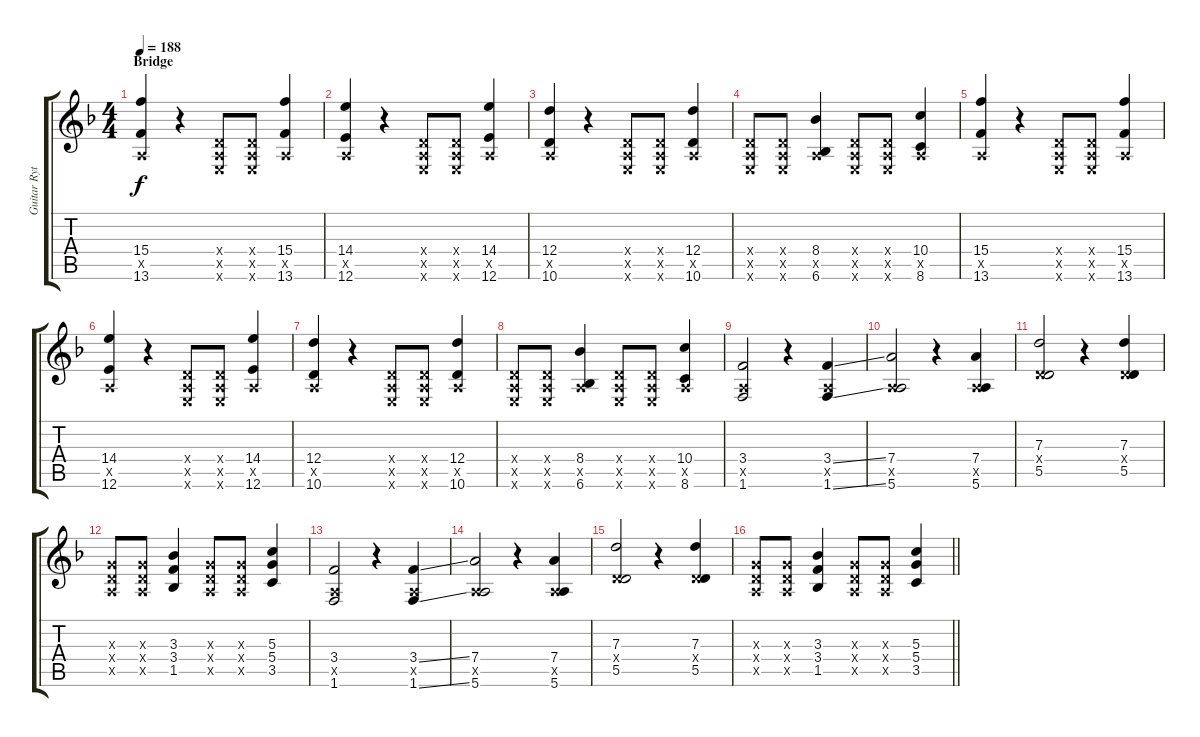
\track ("Guitar Rythmic" "Guitar Ryt") {instrument overdrivenguitar}
\staff {score tabs}
\tuning (E4 B3 G3 D3 A2 E2) {hide}
\ts (4 4)
\section ("" "Bridge")
\tempo 188
\clef g2
\ks f
(15.4 0.5{x} 13.6).4{dy f} r.4 (0.4{x} 0.5{x} 0.6{x}).8 (0.4{x} 0.5{x} 0.6{x}).8 (15.4 0.5{x} 13.6).4 |
(14.4 0.5{x} 12.6).4 r.4 (0.4{x} 0.5{x} 0.6{x}).8 (0.4{x} 0.5{x} 0.6{x}).8 (14.4 0.5{x} 12.6).4 |
(12.4 0.5{x} 10.6).4 r.4 (0.4{x} 0.5{x} 0.6{x}).8 (0.4{x} 0.5{x} 0.6{x}).8 (12.4 0.5{x} 10.6).4 |
(0.4{x} 0.5{x} 0.6{x}).8 (0.4{x} 0.5{x} 0.6{x}).8 (8.4 0.5{x} 6.6).4 (0.4{x} 0.5{x} 0.6{x}).8 (0.4{x} 0.5{x} 0.6{x}).8 (10.4 0.5{x} 8.6).4 |
(15.4 0.5{x} 13.6).4 r.4 (0.4{x} 0.5{x} 0.6{x}).8 (0.4{x} 0.5{x} 0.6{x}).8 (15.4 0.5{x} 13.6).4 |
(14.4 0.5{x} 12.6).4 r.4 (0.4{x} 0.5{x} 0.6{x}).8 (0.4{x} 0.5{x} 0.6{x}).8 (14.4 0.5{x} 12.6).4 |
(12.4 0.5{x} 10.6).4 r.4 (0.4{x} 0.5{x} 0.6{x}).8 (0.4{x} 0.5{x} 0.6{x}).8 (12.4 0.5{x} 10.6).4 |
(0.4{x} 0.5{x} 0.6{x}).8 (0.4{x} 0.5{x} 0.6{x}).8 (8.4 0.5{x} 6.6).4 (0.4{x} 0.5{x} 0.6{x}).8 (0.4{x} 0.5{x} 0.6{x}).8 (10.4 0.5{x} 8.6).4 |
(3.4 0.5{x} 1.6).2 r.4 (3.4{ss} 0.5{x} 1.6{ss}).4 |
(7.4 0.5{x} 5.6).2 r.4 (7.4 0.5{x} 5.6).4 |
(7.3 0.4{x} 5.5).2 r.4 (7.3 0.4{x} 5.5).4 |
(0.3{x} 0.4{x} 0.5{x}).8 (0.3{x} 0.4{x} 0.5{x}).8 (3.3 3.4 1.5).4 (0.3{x} 0.4{x} 0.5{x}).8 (0.3{x} 0.4{x} 0.5{x}).8 (5.3 5.4 3.5).4 |
(3.4 0.5{x} 1.6).2 r.4 (3.4{ss} 0.5{x} 1.6{ss}).4 |
(7.4 0.5{x} 5.6).2 r.4 (7.4 0.5{x} 5.6).4 |
(7.3 0.4{x} 5.5).2 r.4 (7.3 0.4{x} 5.5).4 |
\barLineRight lightlight
(0.3{x} 0.4{x} 0.5{x}).8 (0.3{x} 0.4{x} 0.5{x}).8 (3.3 3.4 1.5).4 (0.3{x} 0.4{x} 0.5{x}).8 (0.3{x} 0.4{x} 0.5{x}).8 (5.3 5.4 3.5).4
